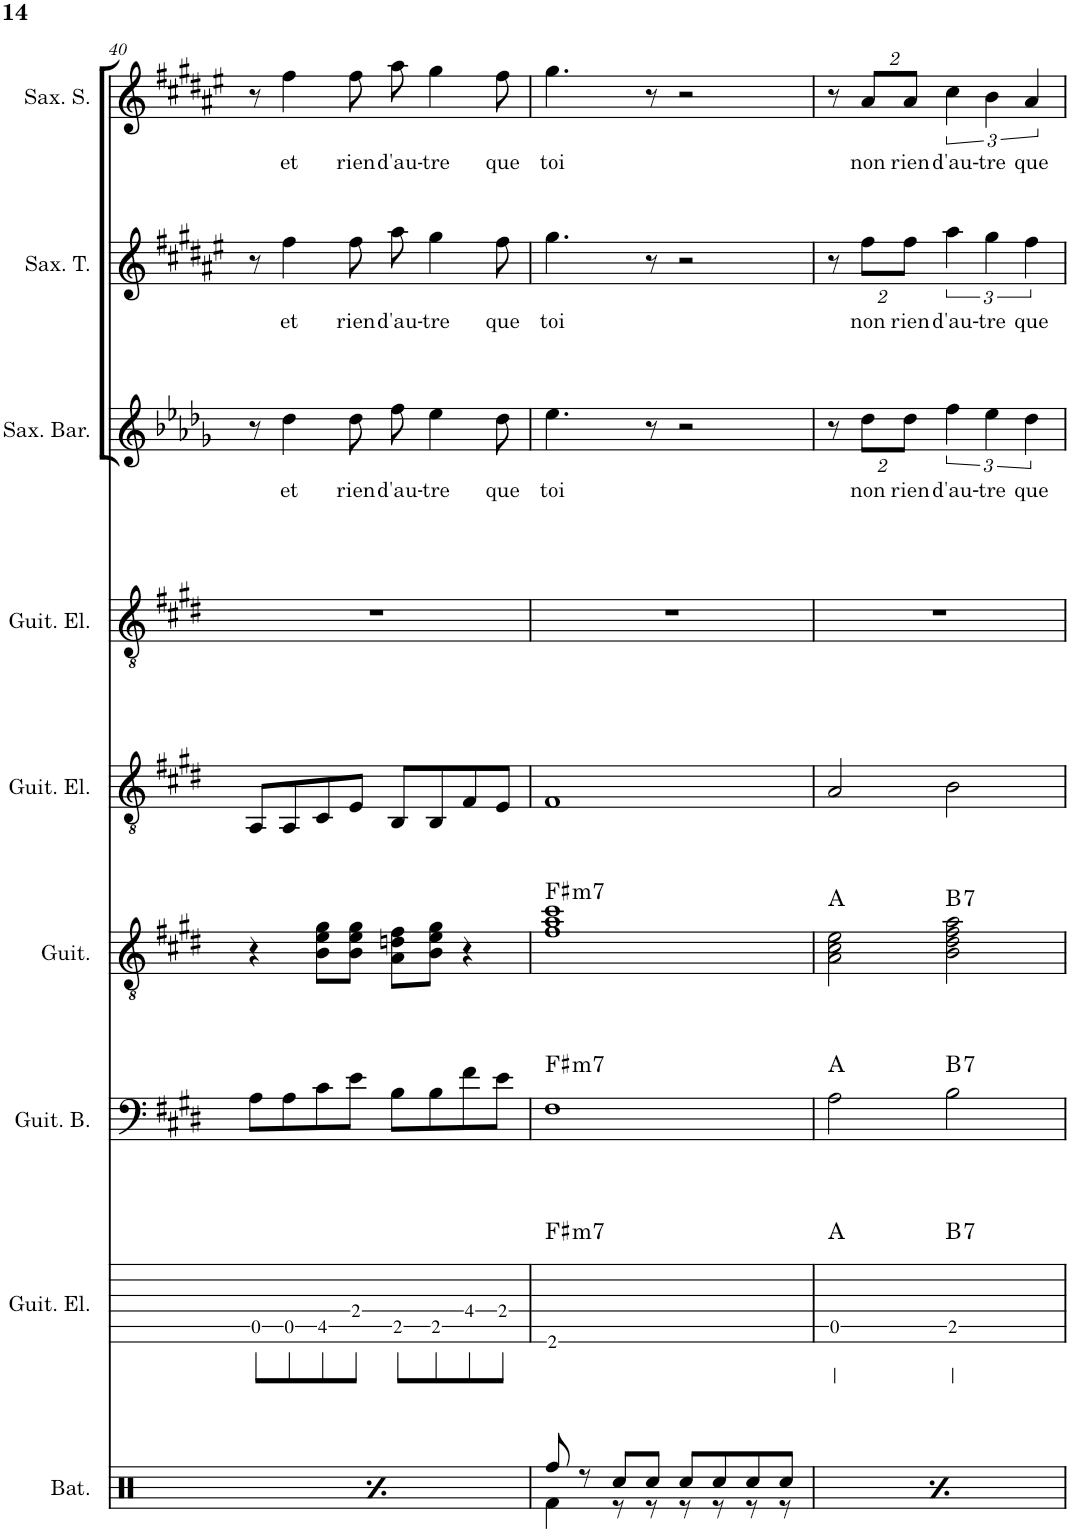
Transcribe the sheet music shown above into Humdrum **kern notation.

**kern	**kern	**harte	**kern	**harte	**kern	**harte	**kern	**kern	**kern	**text	**kern	**text	**kern	**text
*part9	*part8	*part8	*part7	*part7	*part6	*part6	*part5	*part4	*part3	*part3	*part2	*part2	*part1	*part1
*staff9	*staff8	*	*staff7	*	*staff6	*	*staff5	*staff4	*staff3	*staff3	*staff2	*staff2	*staff1	*staff1
*I"Batterie	*I"Guitare électrique	*	*I"Guitare Basse	*	*I"Guitare acoustique	*	*I"Guitare électrique	*I"Guitare électrique	*I"Saxophone Baryton	*	*I"Saxophone Ténor	*	*I"Saxophone Soprano	*
*I'Bat.	*I'Guit. El.	*	*I'Guit. B.	*	*I'Guit.	*	*I'Guit. El.	*I'Guit. El.	*I'Sax. Bar.	*	*I'Sax. T.	*	*I'Sax. S.	*
!!LO:PB:g=z
*clefX	*	*	*clefF4	*	*clefGv2	*	*clefGv2	*clefGv2	*clefG2	*	*clefG2	*	*clefG2	*
*	*	*	*Trd7c12	*	*	*	*	*	*Trd12c21	*	*Trd8c14	*	*Trd1c2	*
*k[]	*k[f#c#g#d#]	*	*k[f#c#g#d#]	*	*k[f#c#g#d#]	*	*k[f#c#g#d#]	*k[f#c#g#d#]	*k[b-e-a-d-g-]	*	*k[f#c#g#d#a#e#]	*	*k[f#c#g#d#a#e#]	*
*M4/4	*M4/4	*	*M4/4	*	*M4/4	*	*M4/4	*M4/4	*M4/4	*	*M4/4	*	*M4/4	*
=40	=40	=40	=40	=40	=40	=40	=40	=40	=40	=40	=40	=40	=40	=40
*^	*	*	*	*	*	*	*	*	*	*	*	*	*	*
4r	4Rf\	8AA\L	.	8A\L	.	4r	.	8AA/L	1r	8r	.	8r	.	8r	.
!	!	!	!	!	!	!	!	!	!	!	!LO:LY:b	!	!LO:LY:b	!	!LO:LY:b
.	.	8AA\	.	8A\	.	.	.	8AA/	.	4dd-\	et	4ff#\	et	4ff#\	et
4Rcc/	4Rf\	8C#\	.	8c#\	.	8B\ 8e\ 8g#\L	.	8C#/	.	.	.	.	.	.	.
!	!	!	!	!	!	!	!	!	!	!	!LO:LY:b	!	!LO:LY:b	!	!LO:LY:b
.	.	8E\J	.	8e\J	.	8B\ 8e\ 8g#\J	.	8E/J	.	8dd-\	rien	8ff#\	rien	8ff#\	rien
!	!	!	!	!	!	!	!	!	!	!	!LO:LY:b	!	!LO:LY:b	!	!LO:LY:b
4r	4Rf\	8BB\L	.	8B\L	.	8A\ 8dn\ 8f#\L	.	8BB/L	.	8ff\	d'au-	8aa#\	d'au-	8aa#\	d'au-
!	!	!	!	!	!	!	!	!	!	!	!LO:LY:b	!	!LO:LY:b	!	!LO:LY:b
.	.	8BB\	.	8B\	.	8B\ 8e\ 8g#\J	.	8BB/	.	4ee-\	-tre	4gg#\	-tre	4gg#\	-tre
8Rcc/L	4Rf\	8F#\	.	8f#\	.	4r	.	8F#/	.	.	.	.	.	.	.
!	!	!	!	!	!	!	!	!	!	!	!LO:LY:b	!	!LO:LY:b	!	!LO:LY:b
8Rcc/J	.	8E\J	.	8e\J	.	.	.	8E/J	.	8dd-\	que	8ff#\	que	8ff#\	que
=41	=41	=41	=41	=41	=41	=41	=41	=41	=41	=41	=41	=41	=41	=41	=41
!	!	!	!LO:H:kt=m7	!	!LO:H:kt=m7	!	!LO:H:kt=m7	!	!	!	!LO:LY:b	!	!LO:LY:b	!	!LO:LY:b
8Rff/	4Rf\	1FF#	F#:min7	1F#	F#:min7	1f# 1a 1cc#	F#:min7	1F#	1r	4.ee-\	toi	4.gg#\	toi	4.gg#\	toi
8r	.	.	.	.	.	.	.	.	.	.	.	.	.	.	.
8Rcc/L	8r	.	.	.	.	.	.	.	.	.	.	.	.	.	.
8Rcc/J	8r	.	.	.	.	.	.	.	.	8r	.	8r	.	8r	.
8Rcc/L	8r	.	.	.	.	.	.	.	.	2r	.	2r	.	2r	.
8Rcc/	8r	.	.	.	.	.	.	.	.	.	.	.	.	.	.
8Rcc/	8r	.	.	.	.	.	.	.	.	.	.	.	.	.	.
8Rcc/J	8r	.	.	.	.	.	.	.	.	.	.	.	.	.	.
=42	=42	=42	=42	=42	=42	=42	=42	=42	=42	=42	=42	=42	=42	=42	=42
8Rff/	4Rf\	2AA\	A:maj	2A\	A:maj	2A\ 2c#\ 2e\	A:maj	2A/	1r	8r	.	8r	.	8r	.
*	*	*	*	*	*	*	*	*	*	*Xbrackettup	*	*	*	*	*
!	!	!	!	!	!	!	!	!	!	!	!LO:LY:b	!	!	!	!
*	*	*	*	*	*	*	*	*	*	*	*	*Xbrackettup	*	*	*
!	!	!	!	!	!	!	!	!	!	!	!	!	!LO:LY:b	!	!
*	*	*	*	*	*	*	*	*	*	*	*	*	*	*Xbrackettup	*
!	!	!	!	!	!	!	!	!	!	!	!	!	!	!	!LO:LY:b
8r	.	.	.	.	.	.	.	.	.	16%3dd-\L	non	16%3ff#\L	non	16%3a#/L	non
8Rcc/L	8r	.	.	.	.	.	.	.	.	.	.	.	.	.	.
!	!	!	!	!	!	!	!	!	!	!	!LO:LY:b	!	!LO:LY:b	!	!LO:LY:b
.	.	.	.	.	.	.	.	.	.	16%3dd-\J	rien	16%3ff#\J	rien	16%3a#/J	rien
8Rcc/J	8r	.	.	.	.	.	.	.	.	.	.	.	.	.	.
*	*	*	*	*	*	*	*	*	*	*brackettup	*	*	*	*	*
!	!	!	!	!	!	!	!	!	!	!	!LO:LY:b	!	!	!	!
*	*	*	*	*	*	*	*	*	*	*	*	*brackettup	*	*	*
!	!	!	!	!	!	!	!	!	!	!	!	!	!LO:LY:b	!	!
*	*	*	*	*	*	*	*	*	*	*	*	*	*	*brackettup	*
!	!	!	!LO:H:kt=7	!	!LO:H:kt=7	!	!LO:H:kt=7	!	!	!	!	!	!	!	!LO:LY:b
8Rcc/L	8r	2BB\	B:7	2B\	B:7	2B\ 2d#\ 2f#\ 2a\	B:7	2B\	.	6ff\	d'au-	6aa#\	d'au-	6cc#\	d'au-
8Rcc/	8r	.	.	.	.	.	.	.	.	.	.	.	.	.	.
!	!	!	!	!	!	!	!	!	!	!	!LO:LY:b	!	!LO:LY:b	!	!LO:LY:b
.	.	.	.	.	.	.	.	.	.	6ee-\	-tre	6gg#\	-tre	6b\	-tre
8Rcc/	8r	.	.	.	.	.	.	.	.	.	.	.	.	.	.
!	!	!	!	!	!	!	!	!	!	!	!LO:LY:b	!	!LO:LY:b	!	!LO:LY:b
.	.	.	.	.	.	.	.	.	.	6dd-\	que	6ff#\	que	6a#/	que
8Rcc/J	8r	.	.	.	.	.	.	.	.	.	.	.	.	.	.
*v	*v	*	*	*	*	*	*	*	*	*	*	*	*	*	*
=	=	=	=	=	=	=	=	=	=	=	=	=	=	=
*-	*-	*-	*-	*-	*-	*-	*-	*-	*-	*-	*-	*-	*-	*-
